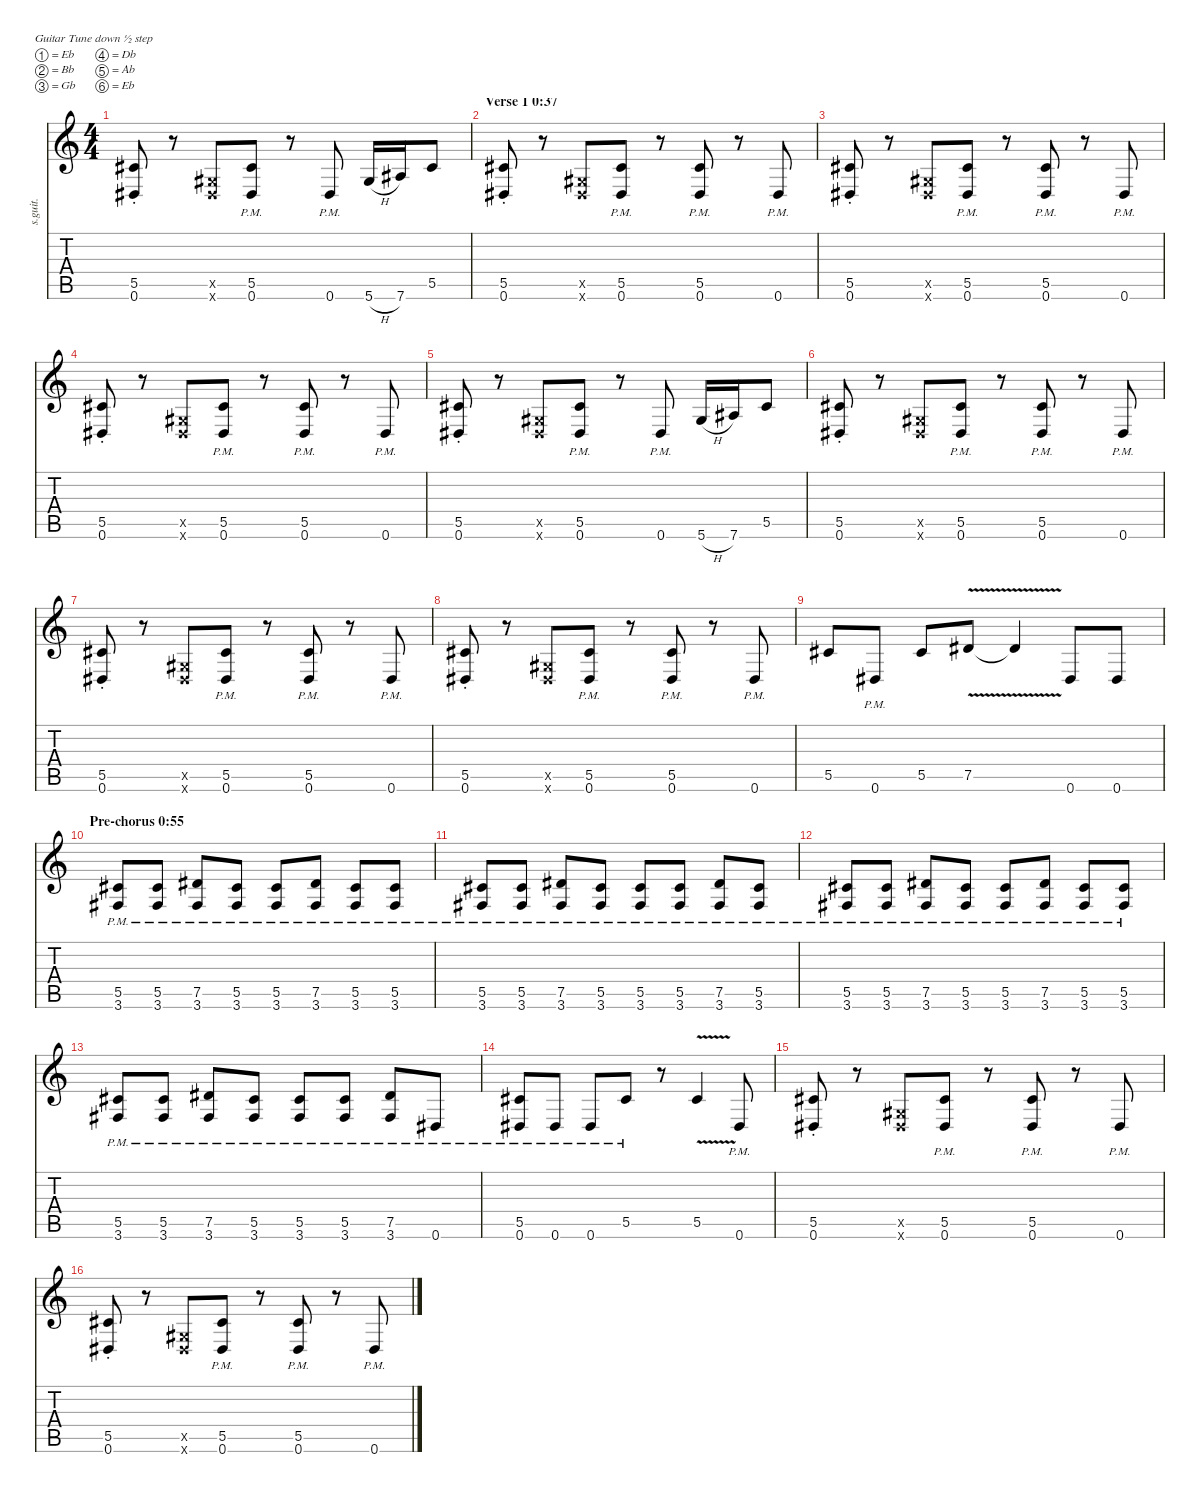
\defaultSystemsLayout 4
\hideDynamics
\bracketExtendMode nobrackets
\track ("Jerry Cantrell - Rhythm Guitar" "s.guit.") {instrument distortionguitar}
\staff {score tabs}
\tuning (Eb4 Bb3 Gb3 Db3 Ab2 Eb2)
\ts (4 4)
\tempo (106 hide)
\clef g2
\ks c
(5.5{st acc #} 0.6{st acc #}).8{dy f} r.8 (0.5{x acc #} 0.6{x acc #}).8 (5.5{pm acc #} 0.6{pm acc #}).8 r.8 0.6{pm acc #}.8 5.6{h acc #}.16 7.6{acc #}.16 5.5{acc #}.8 |
\section ("" "Verse 1 0:37")
\tempo (105 hide)
(5.5{st acc #} 0.6{st acc #}).8 r.8 (0.5{x acc #} 0.6{x acc #}).8 (5.5{pm acc #} 0.6{pm acc #}).8 r.8 (5.5{pm acc #} 0.6{pm acc #}).8 r.8 0.6{pm acc #}.8 |
(5.5{st acc #} 0.6{st acc #}).8 r.8 (0.5{x acc #} 0.6{x acc #}).8 (5.5{pm acc #} 0.6{pm acc #}).8 r.8 (5.5{pm acc #} 0.6{pm acc #}).8 r.8 0.6{pm acc #}.8 |
(5.5{st acc #} 0.6{st acc #}).8 r.8 (0.5{x acc #} 0.6{x acc #}).8 (5.5{pm acc #} 0.6{pm acc #}).8 r.8 (5.5{pm acc #} 0.6{pm acc #}).8 r.8 0.6{pm acc #}.8 |
(5.5{st acc #} 0.6{st acc #}).8 r.8 (0.5{x acc #} 0.6{x acc #}).8 (5.5{pm acc #} 0.6{pm acc #}).8 r.8 0.6{pm acc #}.8 5.6{h acc #}.16 7.6{acc #}.16 5.5{acc #}.8 |
(5.5{st acc #} 0.6{st acc #}).8 r.8 (0.5{x acc #} 0.6{x acc #}).8 (5.5{pm acc #} 0.6{pm acc #}).8 r.8 (5.5{pm acc #} 0.6{pm acc #}).8 r.8 0.6{pm acc #}.8 |
(5.5{st acc #} 0.6{st acc #}).8 r.8 (0.5{x acc #} 0.6{x acc #}).8 (5.5{pm acc #} 0.6{pm acc #}).8 r.8 (5.5{pm acc #} 0.6{pm acc #}).8 r.8 0.6{pm acc #}.8 |
(5.5{st acc #} 0.6{st acc #}).8 r.8 (0.5{x acc #} 0.6{x acc #}).8 (5.5{pm acc #} 0.6{pm acc #}).8 r.8 (5.5{pm acc #} 0.6{pm acc #}).8 r.8 0.6{pm acc #}.8 |
5.5{acc #}.8 0.6{pm acc #}.8 5.5{acc #}.8 7.5{v acc #}.8 7.5{v t acc #}.4 0.6{acc #}.8 0.6{acc #}.8 |
\section ("" "Pre-chorus 0:55")
\tempo (108 hide)
(5.5{pm acc #} 3.6{pm acc #}).8 (5.5{pm acc #} 3.6{pm acc #}).8 (7.5{pm acc #} 3.6{pm acc #}).8 (5.5{pm acc #} 3.6{pm acc #}).8 (5.5{pm acc #} 3.6{pm acc #}).8 (7.5{pm acc #} 3.6{pm acc #}).8 (5.5{pm acc #} 3.6{pm acc #}).8 (5.5{pm acc #} 3.6{pm acc #}).8 |
(5.5{pm acc #} 3.6{pm acc #}).8 (5.5{pm acc #} 3.6{pm acc #}).8 (7.5{pm acc #} 3.6{pm acc #}).8 (5.5{pm acc #} 3.6{pm acc #}).8 (5.5{pm acc #} 3.6{pm acc #}).8 (5.5{pm acc #} 3.6{pm acc #}).8 (7.5{pm acc #} 3.6{pm acc #}).8 (5.5{pm acc #} 3.6{pm acc #}).8 |
(5.5{pm acc #} 3.6{pm acc #}).8 (5.5{pm acc #} 3.6{pm acc #}).8 (7.5{pm acc #} 3.6{pm acc #}).8 (5.5{pm acc #} 3.6{pm acc #}).8 (5.5{pm acc #} 3.6{pm acc #}).8 (7.5{pm acc #} 3.6{pm acc #}).8 (5.5{pm acc #} 3.6{pm acc #}).8 (5.5{pm acc #} 3.6{pm acc #}).8 |
(5.5{pm acc #} 3.6{pm acc #}).8 (5.5{pm acc #} 3.6{pm acc #}).8 (7.5{pm acc #} 3.6{pm acc #}).8 (5.5{pm acc #} 3.6{pm acc #}).8 (5.5{pm acc #} 3.6{pm acc #}).8 (5.5{pm acc #} 3.6{pm acc #}).8 (7.5{pm acc #} 3.6{pm acc #}).8 0.6{pm acc #}.8 |
(5.5{pm acc #} 0.6{pm acc #}).8 0.6{pm acc #}.8 0.6{pm acc #}.8 5.5{pm acc #}.8 r.8 5.5{v acc #}.4 0.6{pm acc #}.8 |
(5.5{st acc #} 0.6{st acc #}).8 r.8 (0.5{x acc #} 0.6{x acc #}).8 (5.5{pm acc #} 0.6{pm acc #}).8 r.8 (5.5{pm acc #} 0.6{pm acc #}).8 r.8 0.6{pm acc #}.8 |
(5.5{st acc #} 0.6{st acc #}).8 r.8 (0.5{x acc #} 0.6{x acc #}).8 (5.5{pm acc #} 0.6{pm acc #}).8 r.8 (5.5{pm acc #} 0.6{pm acc #}).8 r.8 0.6{pm acc #}.8
